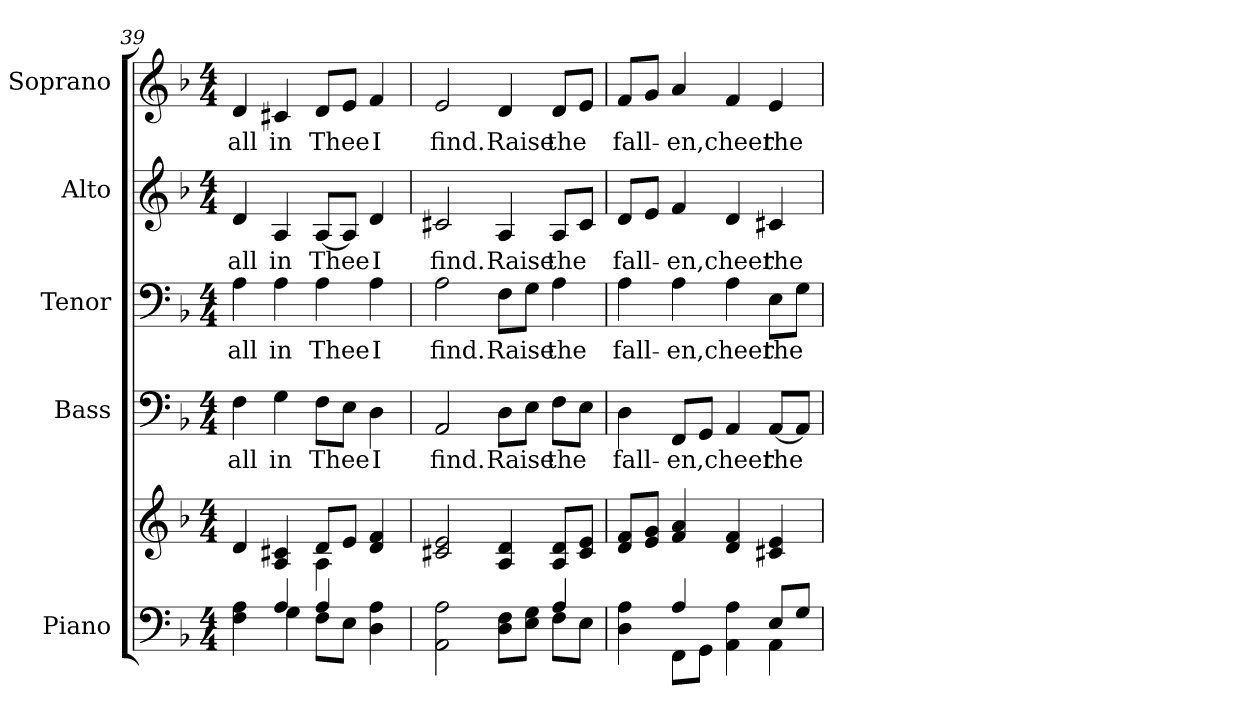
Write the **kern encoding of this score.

**kern	**kern	**kern	**text	**kern	**text	**kern	**text	**kern	**text
*part5	*part5	*part4	*part4	*part3	*part3	*part2	*part2	*part1	*part1
*staff6	*staff5	*staff4	*staff4	*staff3	*staff3	*staff2	*staff2	*staff1	*staff1
*I"Piano	*	*I"Bass	*	*I"Tenor	*	*I"Alto	*	*I"Soprano	*
*I'Pno.	*	*I'B.	*	*I'T.	*	*I'A.	*	*I'S.	*
!!LO:PB:g=z
*clefF4	*clefG2	*clefF4	*	*clefF4	*	*clefG2	*	*clefG2	*
*k[b-]	*k[b-]	*k[b-]	*	*k[b-]	*	*k[b-]	*	*k[b-]	*
*F:	*F:	*F:	*	*F:	*	*F:	*	*F:	*
*M4/4	*M4/4	*M4/4	*	*M4/4	*	*M4/4	*	*M4/4	*
=39	=39	=39	=39	=39	=39	=39	=39	=39	=39
*^	*^	*	*	*	*	*	*	*	*
!	!	!	!	!	!LO:LY:b:color=#000000	!	!	!	!	!	!
!	!	!	!	!	!	!	!LO:LY:b:color=#000000	!	!	!	!
!	!	!	!	!	!	!	!	!	!LO:LY:b:color=#000000	!	!
!	!	!	!	!	!	!	!	!	!	!	!LO:LY:b:color=#000000
4Fi\ 4Ai	4ryy	4di/	2ryy	4Fi\	all	4Ai\	all	4di/	all	4di/	all
!	!	!	!	!	!LO:LY:b:color=#000000	!	!	!	!	!	!
!	!	!	!	!	!	!	!LO:LY:b:color=#000000	!	!	!	!
!	!	!	!	!	!	!	!	!	!LO:LY:b:color=#000000	!	!
!	!	!	!	!	!	!	!	!	!	!	!LO:LY:b:color=#000000
4Ai/	4Gi\	4Ai/ 4c#Xi	.	4Gi\	in	4Ai\	in	4Ai/	in	4c#Xi/	in
!	!	!	!	!	!LO:LY:b:color=#000000	!	!	!	!	!	!
!	!	!	!	!	!	!	!LO:LY:b:color=#000000	!	!	!	!
!	!	!	!	!	!	!	!	!	!LO:LY:b:color=#000000	!	!
!	!	!	!	!	!	!	!	!	!	!	!LO:LY:b:color=#000000
4Ai/	8Fi\L	8di/L	4Ai\	8Fi\L	Thee	4Ai\	Thee	[<8Ai/L	Thee	8di/L	Thee
.	8Ei\J	8ei/J	.	8Ei\J	.	.	.	8Ai/J]	.	8ei/J	.
!	!	!	!	!	!LO:LY:b:color=#000000	!	!	!	!	!	!
!	!	!	!	!	!	!	!LO:LY:b:color=#000000	!	!	!	!
!	!	!	!	!	!	!	!	!	!LO:LY:b:color=#000000	!	!
!	!	!	!	!	!	!	!	!	!	!	!LO:LY:b:color=#000000
4Di\ 4Ai	4ryy	4di/ 4fi	4ryy	4Di\	I	4Ai\	I	4di/	I	4fi/	I
*	*	*v	*v	*	*	*	*	*	*	*	*
=40	=40	=40	=40	=40	=40	=40	=40	=40	=40	=40
*	*	*^	*	*	*	*	*	*	*	*
!	!	!	!	!	!LO:LY:b:color=#000000	!	!	!	!	!	!
*	*	*v	*v	*	*	*	*	*	*	*	*
*	*	*^	*	*	*	*	*	*	*	*
!	!	!	!	!	!	!	!LO:LY:b:color=#000000	!	!	!	!
*	*	*v	*v	*	*	*	*	*	*	*	*
*	*	*^	*	*	*	*	*	*	*	*
!	!	!	!	!	!	!	!	!	!LO:LY:b:color=#000000	!	!
*	*	*v	*v	*	*	*	*	*	*	*	*
*	*	*^	*	*	*	*	*	*	*	*
!	!	!	!	!	!	!	!	!	!	!	!LO:LY:b:color=#000000
*	*	*v	*v	*	*	*	*	*	*	*	*
2AAi\ 2Ai	2ryy	2c#Xi/ 2ei	2AAi/	find.	2Ai\	find.	2c#Xi/	find.	2ei/	find.
!	!	!	!	!LO:LY:b:color=#000000	!	!	!	!	!	!
!	!	!	!	!	!	!LO:LY:b:color=#000000	!	!	!	!
!	!	!	!	!	!	!	!	!LO:LY:b:color=#000000	!	!
!	!	!	!	!	!	!	!	!	!	!LO:LY:b:color=#000000
8Di\ 8FiL	4ryy	4Ai/ 4di	8Di\L	Raise	8Fi\L	Raise	4Ai/	Raise	4di/	Raise
8Ei\ 8GiJ	.	.	8Ei\J	.	8Gi\J	.	.	.	.	.
!	!	!	!	!LO:LY:b:color=#000000	!	!	!	!	!	!
!	!	!	!	!	!	!LO:LY:b:color=#000000	!	!	!	!
!	!	!	!	!	!	!	!	!LO:LY:b:color=#000000	!	!
!	!	!	!	!	!	!	!	!	!	!LO:LY:b:color=#000000
4Ai/	8Fi\L	8Ai/ 8diL	8Fi\L	the	4Ai\	the	8Ai/L	the	8di/L	the
.	8Ei\J	8c#i/ 8eiJ	8Ei\J	.	.	.	8c#i/J	.	8ei/J	.
!!LO:PB:g=z
=41	=41	=41	=41	=41	=41	=41	=41	=41	=41	=41
!	!	!	!	!LO:LY:b:color=#000000	!	!	!	!	!	!
!	!	!	!	!	!	!LO:LY:b:color=#000000	!	!	!	!
!	!	!	!	!	!	!	!	!LO:LY:b:color=#000000	!	!
!	!	!	!	!	!	!	!	!	!	!LO:LY:b:color=#000000
4Di\ 4Ai	4ryy	8di/ 8fiL	4Di\	fall-	4Ai\	fall-	8di/L	fall-	8fi/L	fall-
.	.	8ei/ 8giJ	.	.	.	.	8ei/J	.	8gi/J	.
!	!	!	!	!LO:LY:b:color=#000000	!	!	!	!	!	!
!	!	!	!	!	!	!LO:LY:b:color=#000000	!	!	!	!
!	!	!	!	!	!	!	!	!LO:LY:b:color=#000000	!	!
!	!	!	!	!	!	!	!	!	!	!LO:LY:b:color=#000000
4Ai/	8FFi\L	4fi/ 4ai	8FFi/L	-en,	4Ai\	-en,	4fi/	-en,	4ai/	-en,
.	8GGi\J	.	8GGi/J	.	.	.	.	.	.	.
!	!	!	!	!LO:LY:b:color=#000000	!	!	!	!	!	!
!	!	!	!	!	!	!LO:LY:b:color=#000000	!	!	!	!
!	!	!	!	!	!	!	!	!LO:LY:b:color=#000000	!	!
!	!	!	!	!	!	!	!	!	!	!LO:LY:b:color=#000000
4AAi\ 4Ai	4ryy	4di/ 4fi	4AAi/	cheer	4Ai\	cheer	4di/	cheer	4fi/	cheer
!	!	!	!	!LO:LY:b:color=#000000	!	!	!	!	!	!
!	!	!	!	!	!	!LO:LY:b:color=#000000	!	!	!	!
!	!	!	!	!	!	!	!	!LO:LY:b:color=#000000	!	!
!	!	!	!	!	!	!	!	!	!	!LO:LY:b:color=#000000
8Ei/L	4AAi\	4c#Xi/ 4ei	[<8AAi/L	the	8Ei\L	the	4c#Xi/	the	4ei/	the
8Gi/J	.	.	8AAi/J]	.	8Gi\J	.	.	.	.	.
*v	*v	*	*	*	*	*	*	*	*	*
=	=	=	=	=	=	=	=	=	=
*-	*-	*-	*-	*-	*-	*-	*-	*-	*-
